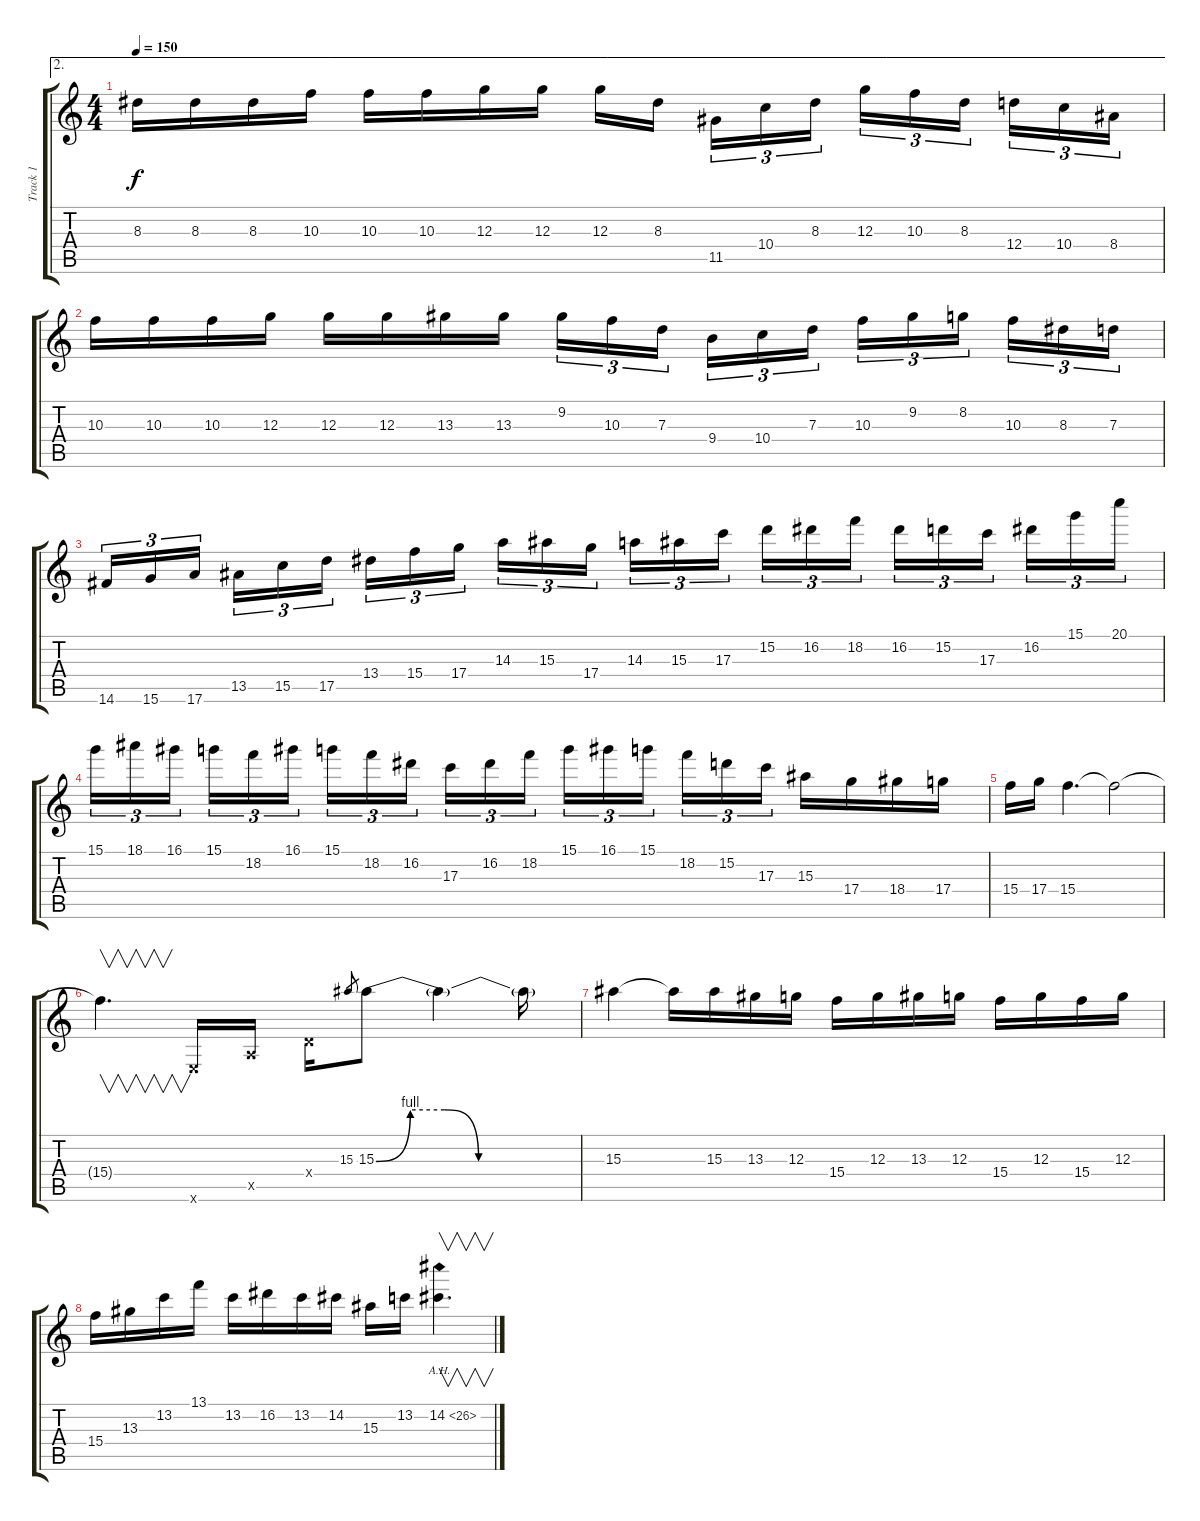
\track ("Track 1" "Track 1") {instrument distortionguitar}
\staff {score tabs}
\tuning (E4 B3 G3 D3 A2 E2) {hide}
\ae 2
\ts (4 4)
\tempo 150
\clef g2
\ks c
8.3.16{dy f} 8.3.16 8.3.16 10.3.16 10.3.16 10.3.16 12.3.16 12.3.16 12.3.16 8.3.16{beam splitsecondary} 11.5.16{tu (3 2)} 10.4.16{tu (3 2)} 8.3.16{tu (3 2)} 12.3.16{tu (3 2)} 10.3.16{tu (3 2)} 8.3.16{tu (3 2) beam splitsecondary} 12.4.16{tu (3 2)} 10.4.16{tu (3 2)} 8.4.16{tu (3 2)} |
10.3.16 10.3.16 10.3.16 12.3.16 12.3.16 12.3.16 13.3.16 13.3.16 9.2.16{tu (3 2)} 10.3.16{tu (3 2)} 7.3.16{tu (3 2) beam splitsecondary} 9.4.16{tu (3 2)} 10.4.16{tu (3 2)} 7.3.16{tu (3 2)} 10.3.16{tu (3 2)} 9.2.16{tu (3 2)} 8.2.16{tu (3 2) beam splitsecondary} 10.3.16{tu (3 2)} 8.3.16{tu (3 2)} 7.3.16{tu (3 2)} |
14.6.16{tu (3 2)} 15.6.16{tu (3 2)} 17.6.16{tu (3 2) beam splitsecondary} 13.5.16{tu (3 2)} 15.5.16{tu (3 2)} 17.5.16{tu (3 2)} 13.4.16{tu (3 2)} 15.4.16{tu (3 2)} 17.4.16{tu (3 2) beam splitsecondary} 14.3.16{tu (3 2)} 15.3.16{tu (3 2)} 17.4.16{tu (3 2)} 14.3.16{tu (3 2)} 15.3.16{tu (3 2)} 17.3.16{tu (3 2) beam splitsecondary} 15.2.16{tu (3 2)} 16.2.16{tu (3 2)} 18.2.16{tu (3 2)} 16.2.16{tu (3 2)} 15.2.16{tu (3 2)} 17.3.16{tu (3 2) beam splitsecondary} 16.2.16{tu (3 2)} 15.1.16{tu (3 2)} 20.1.16{tu (3 2)} |
15.1.16{tu (3 2)} 18.1.16{tu (3 2)} 16.1.16{tu (3 2) beam splitsecondary} 15.1.16{tu (3 2)} 18.2.16{tu (3 2)} 16.1.16{tu (3 2)} 15.1.16{tu (3 2)} 18.2.16{tu (3 2)} 16.2.16{tu (3 2) beam splitsecondary} 17.3.16{tu (3 2)} 16.2.16{tu (3 2)} 18.2.16{tu (3 2)} 15.1.16{tu (3 2)} 16.1.16{tu (3 2)} 15.1.16{tu (3 2) beam splitsecondary} 18.2.16{tu (3 2)} 15.2.16{tu (3 2)} 17.3.16{tu (3 2)} 15.3.16 17.4.16 18.4.16 17.4.16 |
15.4.16 17.4.16 15.4.4{d} 15.4{t}.2 |
15.4{t}.4{v d} 0.6{x}.16 0.5{x}.16 0.4{x}.16 15.3.8{gr} 15.3{be (custom 0 0 10 4 20 4 30 0 60 0)}.8 15.3{t}.4 15.3{t}.16 |
15.3.4 15.3{t}.16 15.3.16 13.3.16 12.3.16 15.4.16 12.3.16 13.3.16 12.3.16 15.4.16 12.3.16 15.4.16 12.3.16 |
15.4.16 13.3.16 13.2.16 13.1.16 13.2.16 16.2.16 13.2.16 14.2.16 15.3.16 13.2.16 14.2{ah 12}.4{v d}
